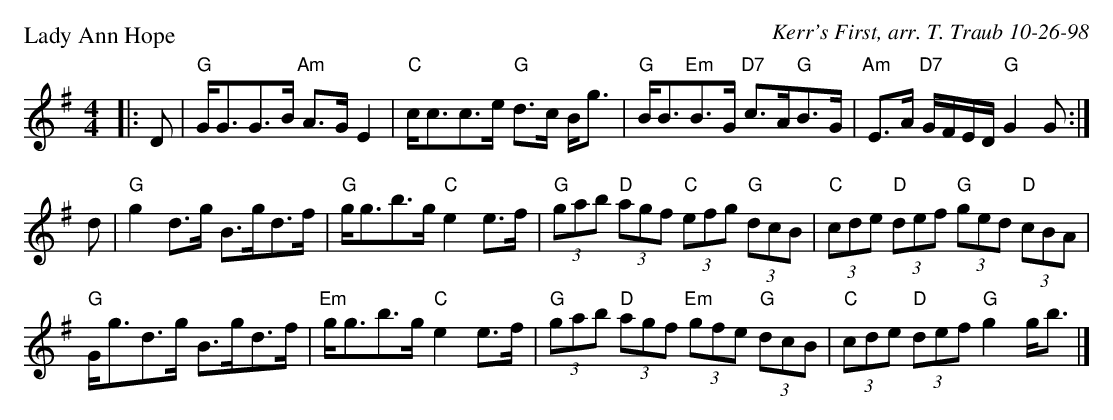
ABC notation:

X:1
P: Lady Ann Hope
C: Kerr's First, arr. T. Traub 10-26-98
M: 4/4
K: G
L: 1/8
|: D|"G"G<GG>B "Am"A>G E2|"C"c<cc>e "G"d>c B<g|"G"B<B"Em"B>G "D7"c>A"G"B>G|"Am"E>A "D7"G/F/E/D/ "G"G2 G :|
d|"G"g2 d>g B>gd>f|"G"g<gb>g "C"e2 e>f|"G"(3gab "D"(3agf "C"(3efg "G"(3dcB|"C"(3cde "D"(3def "G"(3ged "D"(3cBA|
"G"G<gd>g B>gd>f|"Em"g<gb>g "C"e2 e>f| "G"(3gab "D"(3agf "Em"(3gfe "G"(3dcB|"C"(3cde "D"(3def "G"g2 g<b |]
